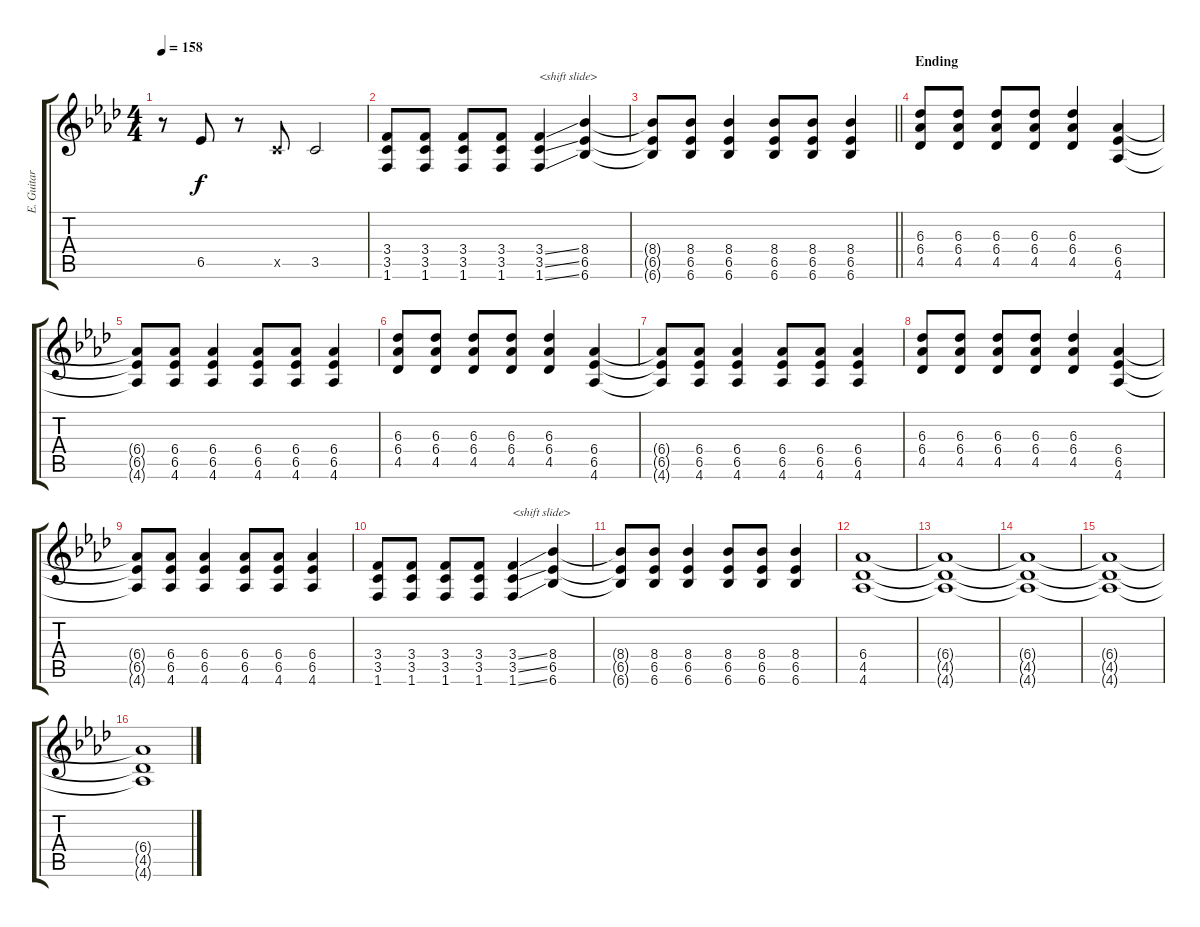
\track ("E. Guitar II" "E. Guitar ") {instrument overdrivenguitar}
\staff {score tabs}
\tuning (E4 B3 G3 D3 A2 E2) {hide}
\ts (4 4)
\tempo 158
\clef g2
\ks ab
r.8{dy f} 6.5.8 r.8 3.5{x}.8 3.5.2 |
(3.4 3.5 1.6).8 (3.4 3.5 1.6).8 (3.4 3.5 1.6).8 (3.4 3.5 1.6).8 (3.4{ss} 3.5{ss} 1.6{ss}).4{txt "<shift slide>"} (8.4 6.5 6.6).4 |
\barLineRight lightlight
(8.4{t} 6.5{t} 6.6{t}).8 (8.4 6.5 6.6).8 (8.4 6.5 6.6).4 (8.4 6.5 6.6).8 (8.4 6.5 6.6).8 (8.4 6.5 6.6).4 |
\section ("" "Ending")
(6.3 6.4 4.5).8 (6.3 6.4 4.5).8 (6.3 6.4 4.5).8 (6.3 6.4 4.5).8 (6.3 6.4 4.5).4 (6.4 6.5 4.6).4 |
(6.4{t} 6.5{t} 4.6{t}).8 (6.4 6.5 4.6).8 (6.4 6.5 4.6).4 (6.4 6.5 4.6).8 (6.4 6.5 4.6).8 (6.4 6.5 4.6).4 |
(6.3 6.4 4.5).8 (6.3 6.4 4.5).8 (6.3 6.4 4.5).8 (6.3 6.4 4.5).8 (6.3 6.4 4.5).4 (6.4 6.5 4.6).4 |
(6.4{t} 6.5{t} 4.6{t}).8 (6.4 6.5 4.6).8 (6.4 6.5 4.6).4 (6.4 6.5 4.6).8 (6.4 6.5 4.6).8 (6.4 6.5 4.6).4 |
(6.3 6.4 4.5).8 (6.3 6.4 4.5).8 (6.3 6.4 4.5).8 (6.3 6.4 4.5).8 (6.3 6.4 4.5).4 (6.4 6.5 4.6).4 |
(6.4{t} 6.5{t} 4.6{t}).8 (6.4 6.5 4.6).8 (6.4 6.5 4.6).4 (6.4 6.5 4.6).8 (6.4 6.5 4.6).8 (6.4 6.5 4.6).4 |
(3.4 3.5 1.6).8 (3.4 3.5 1.6).8 (3.4 3.5 1.6).8 (3.4 3.5 1.6).8 (3.4{ss} 3.5{ss} 1.6{ss}).4{txt "<shift slide>"} (8.4 6.5 6.6).4 |
(8.4{t} 6.5{t} 6.6{t}).8 (8.4 6.5 6.6).8 (8.4 6.5 6.6).4 (8.4 6.5 6.6).8 (8.4 6.5 6.6).8 (8.4 6.5 6.6).4 |
(6.4 4.5 4.6).1 |
(6.4{t} 4.5{t} 4.6{t}).1 |
(6.4{t} 4.5{t} 4.6{t}).1 |
(6.4{t} 4.5{t} 4.6{t}).1{volume 0} |
(6.4{t} 4.5{t} 4.6{t}).1
